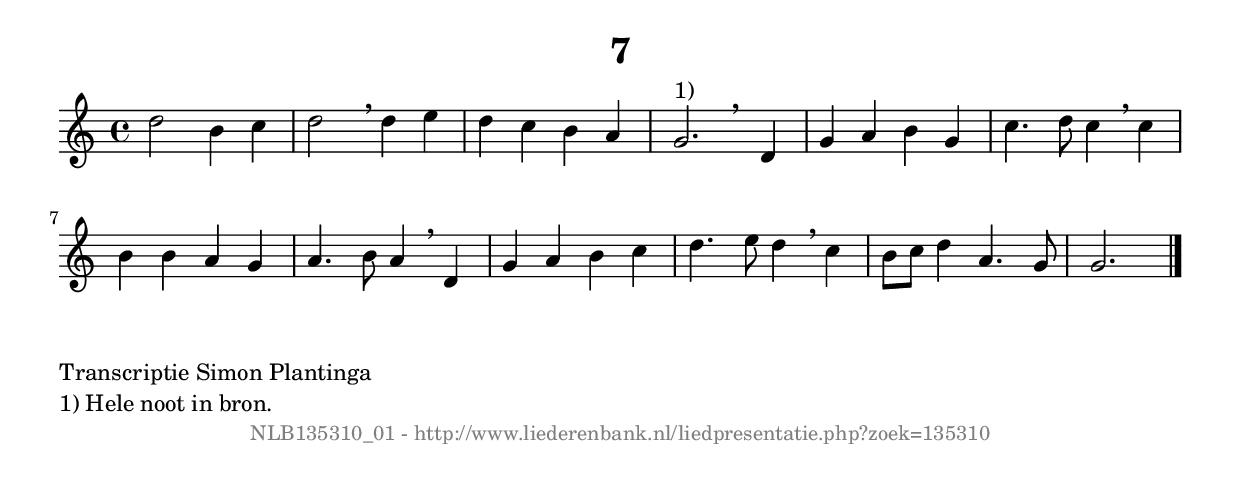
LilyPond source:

%
% produced by wce2krn 1.64 (7 June 2014)
%
\version"2.16"
#(append! paper-alist '(("long" . (cons (* 210 mm) (* 2000 mm)))))
#(set-default-paper-size "long")
sb = {\breathe}
mBreak = {\breathe }
bBreak = {\breathe }
x = {\once\override NoteHead #'style = #'cross }
gl=\glissando
itime={\override Staff.TimeSignature #'stencil = ##f }
ficta = {\once\set suggestAccidentals = ##t}
fine = {\once\override Score.RehearsalMark #'self-alignment-X = #1 \mark \markup {\italic{Fine}}}
dc = {\once\override Score.RehearsalMark #'self-alignment-X = #1 \mark \markup {\italic{D.C.}}}
dcf = {\once\override Score.RehearsalMark #'self-alignment-X = #1 \mark \markup {\italic{D.C. al Fine}}}
dcc = {\once\override Score.RehearsalMark #'self-alignment-X = #1 \mark \markup {\italic{D.C. al Coda}}}
ds = {\once\override Score.RehearsalMark #'self-alignment-X = #1 \mark \markup {\italic{D.S.}}}
dsf = {\once\override Score.RehearsalMark #'self-alignment-X = #1 \mark \markup {\italic{D.S. al Fine}}}
dsc = {\once\override Score.RehearsalMark #'self-alignment-X = #1 \mark \markup {\italic{D.S. al Coda}}}
pv = {\set Score.repeatCommands = #'((volta "1"))}
sv = {\set Score.repeatCommands = #'((volta "2"))}
tv = {\set Score.repeatCommands = #'((volta "3"))}
qv = {\set Score.repeatCommands = #'((volta "4"))}
xv = {\set Score.repeatCommands = #'((volta #f))}
\header{ tagline = ""
title = "7"
}
\score {{
\key g \mixolydian
\relative g'
{
\set melismaBusyProperties = #'()
\time 4/4
\tempo 4=120
\override Score.MetronomeMark #'transparent = ##t
\override Score.RehearsalMark #'break-visibility = #(vector #t #t #f)
d'2 b4 c4 | d2 \sb d4 e4 | d4 c4 b4 a4 | g2.^"1)" \bar ":|:" \bBreak
d4 | g4 a4 b4 g4 | c4. d8 c4 \sb c4 | b4 b4 a4 g4 | a4. b8 a4 \mBreak
d,4 | g4 a4 b4 c4 | d4. e8 d4 \sb c4 | b8 c8 d4 a4. g8 | g2. \bar "|."
 }}
 \midi { }
 \layout {
            indent = 0.0\cm
}
}
\markup { \wordwrap-string #" 
Transcriptie Simon Plantinga

1) Hele noot in bron.
"}
\markup { \vspace #0 } \markup { \with-color #grey \fill-line { \center-column { \smaller "NLB135310_01 - http://www.liederenbank.nl/liedpresentatie.php?zoek=135310" } } }
